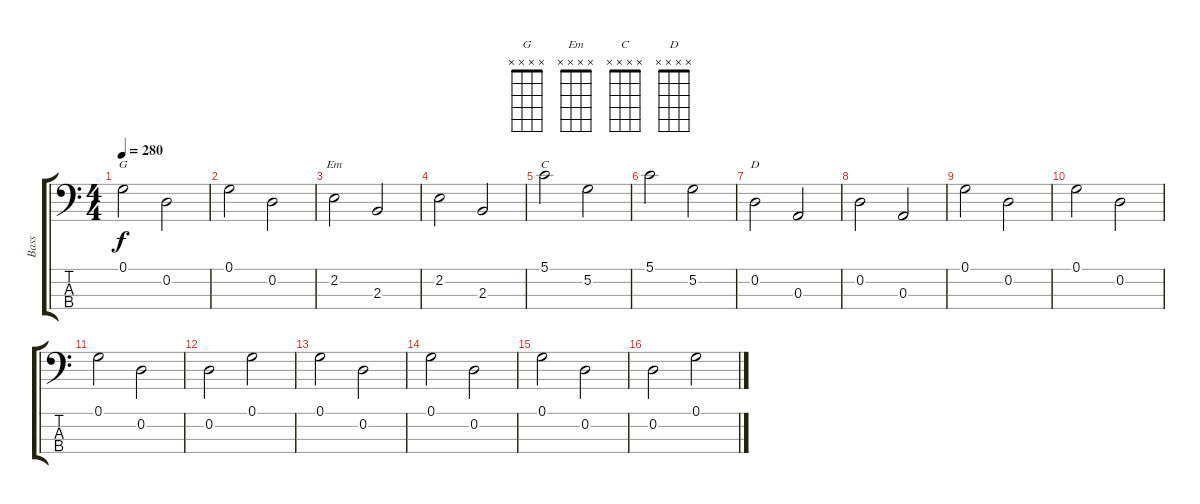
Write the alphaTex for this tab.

\track ("Bass" "Bass") {instrument electricbasspick}
\staff {score tabs}
\tuning (G2 D2 A1 E1) {hide}
\chord ("G" x x x x)
\chord ("Em" x x x x)
\chord ("C" x x x x)
\chord ("D" x x x x)
\ts (4 4)
\tempo 280
\clef f4
\ks c
0.1.2{ch "G" dy f} 0.2.2 |
0.1.2 0.2.2 |
2.2.2{ch "Em"} 2.3.2 |
2.2.2 2.3.2 |
5.1.2{ch "C"} 5.2.2 |
5.1.2 5.2.2 |
0.2.2{ch "D"} 0.3.2 |
0.2.2 0.3.2 |
0.1.2 0.2.2 |
0.1.2 0.2.2 |
0.1.2 0.2.2 |
0.2.2 0.1.2 |
0.1.2 0.2.2 |
0.1.2 0.2.2 |
0.1.2 0.2.2 |
0.2.2 0.1.2
